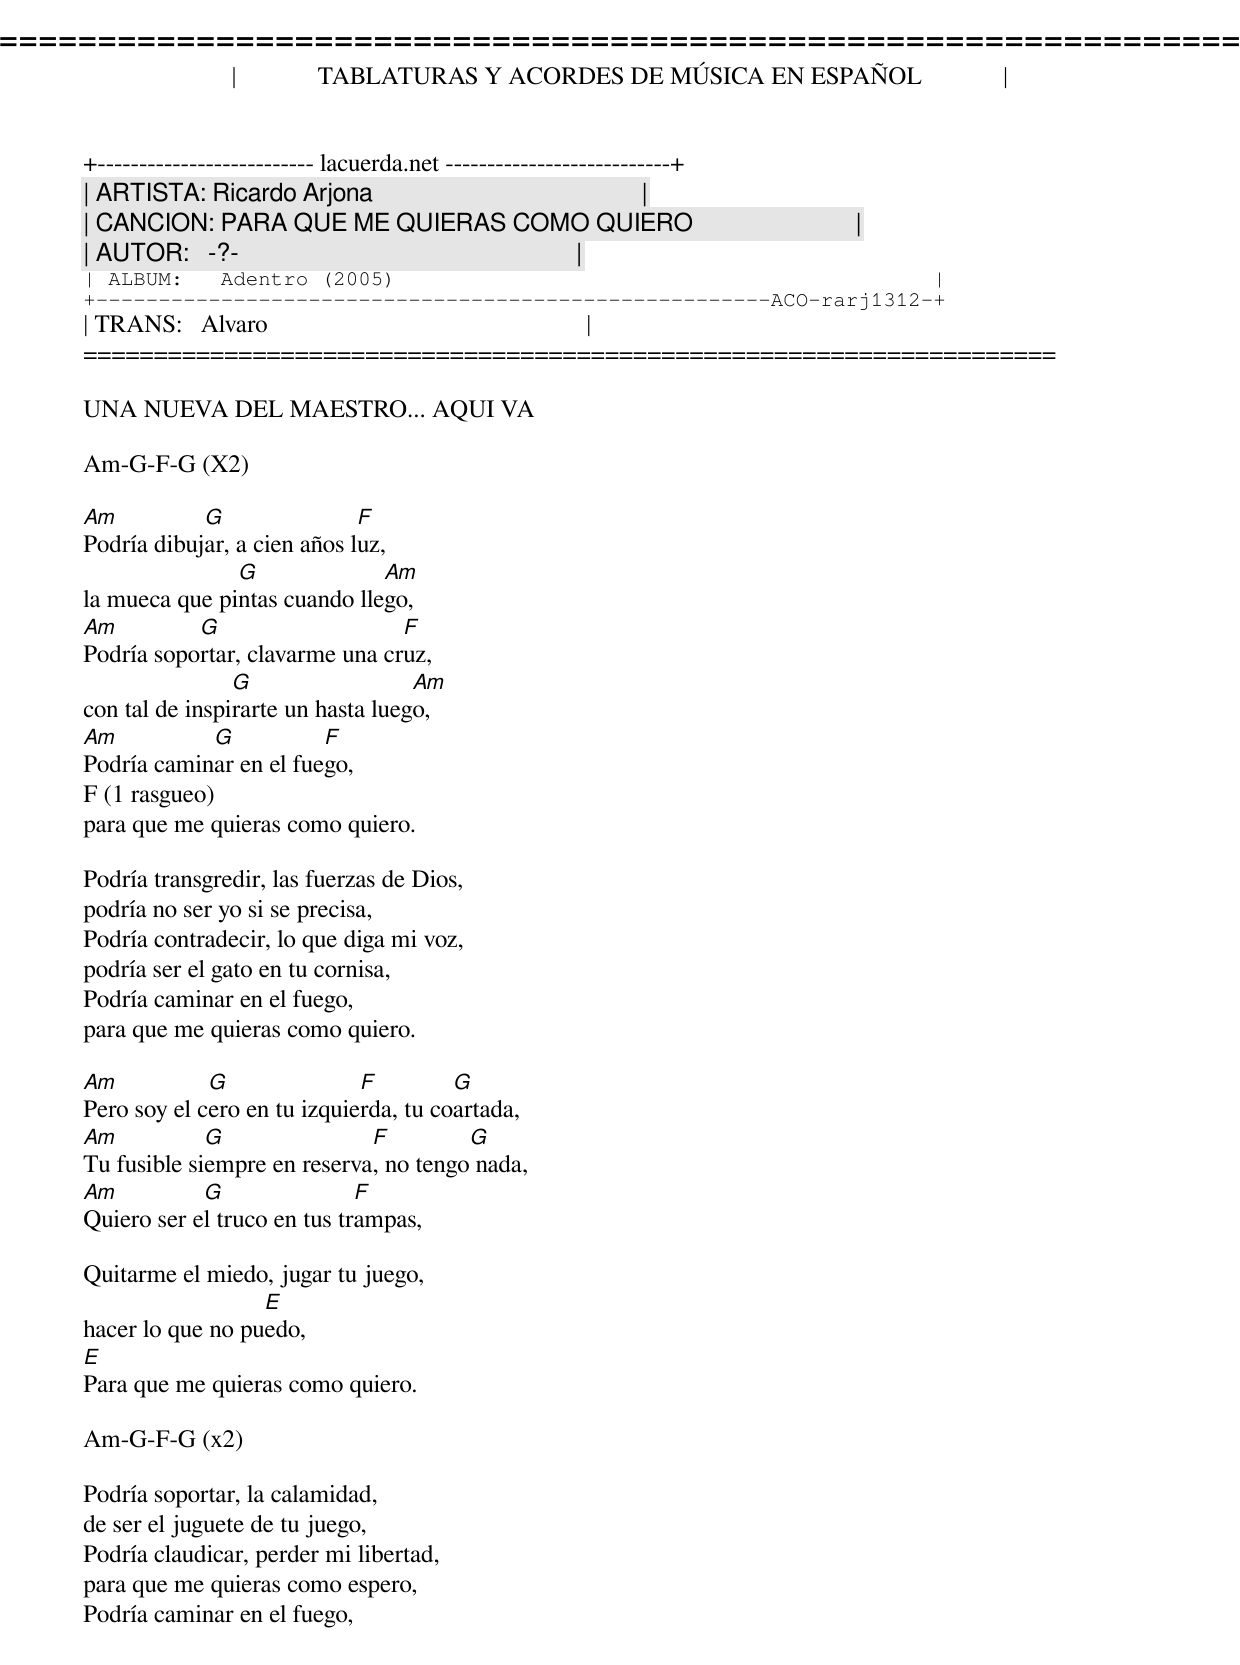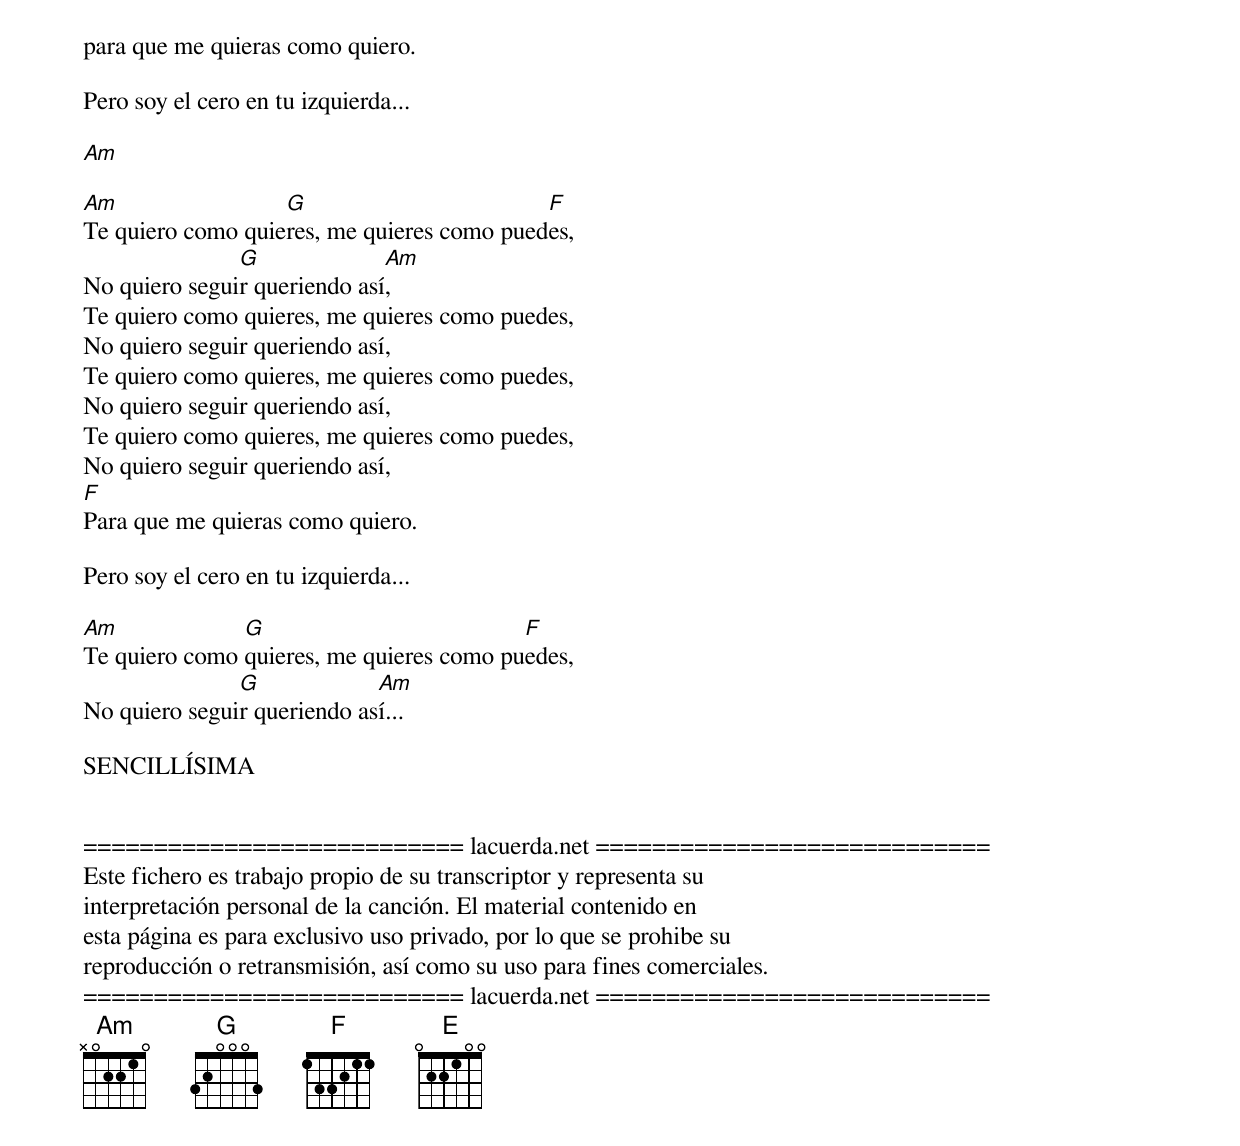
=====================================================================
|             TABLATURAS Y ACORDES DE MÚSICA EN ESPAÑOL             |
+-------------------------- lacuerda.net ---------------------------+
| ARTISTA: Ricardo Arjona                                           |
| CANCION: PARA QUE ME QUIERAS COMO QUIERO                          |
| AUTOR:   -?-                                                      |
| ALBUM:   Adentro (2005)                                           |
+------------------------------------------------------ACO-rarj1312-+
| TRANS:   Alvaro                                                   |
=====================================================================

UNA NUEVA DEL MAESTRO... AQUI VA

Am-G-F-G (X2)

Am          G                F
Podría dibujar, a cien años luz,
               G              Am
la mueca que pintas cuando llego,
Am         G                    F
Podría soportar, clavarme una cruz,
                G                  Am
con tal de inspirarte un hasta luego,
Am          G           F
Podría caminar en el fuego,
F (1 rasgueo)
para que me quieras como quiero.

Podría transgredir, las fuerzas de Dios,
podría no ser yo si se precisa,
Podría contradecir, lo que diga mi voz,
podría ser el gato en tu cornisa,
Podría caminar en el fuego,
para que me quieras como quiero.

Am           G               F         G
Pero soy el cero en tu izquierda, tu coartada,
Am           G               F         G
Tu fusible siempre en reserva, no tengo nada,
Am          G                F
Quiero ser el truco en tus trampas,

Quitarme el miedo, jugar tu juego,
                  E
hacer lo que no puedo,
E
Para que me quieras como quiero.

Am-G-F-G (x2)

Podría soportar, la calamidad,
de ser el juguete de tu juego,
Podría claudicar, perder mi libertad,
para que me quieras como espero,
Podría caminar en el fuego,
para que me quieras como quiero.

Pero soy el cero en tu izquierda...

Am

Am                 G                        F
Te quiero como quieres, me quieres como puedes,
               G              Am
No quiero seguir queriendo así,
Te quiero como quieres, me quieres como puedes,
No quiero seguir queriendo así,
Te quiero como quieres, me quieres como puedes,
No quiero seguir queriendo así,
Te quiero como quieres, me quieres como puedes,
No quiero seguir queriendo así,
F
Para que me quieras como quiero.

Pero soy el cero en tu izquierda...

Am             G                          F
Te quiero como quieres, me quieres como puedes,
               G             Am
No quiero seguir queriendo así...

SENCILLÍSIMA


=========================== lacuerda.net ============================
Este fichero es trabajo propio de su transcriptor y representa su
interpretación personal de la canción. El material contenido en
esta página es para exclusivo uso privado, por lo que se prohibe su
reproducción o retransmisión, así como su uso para fines comerciales.
=========================== lacuerda.net ============================
